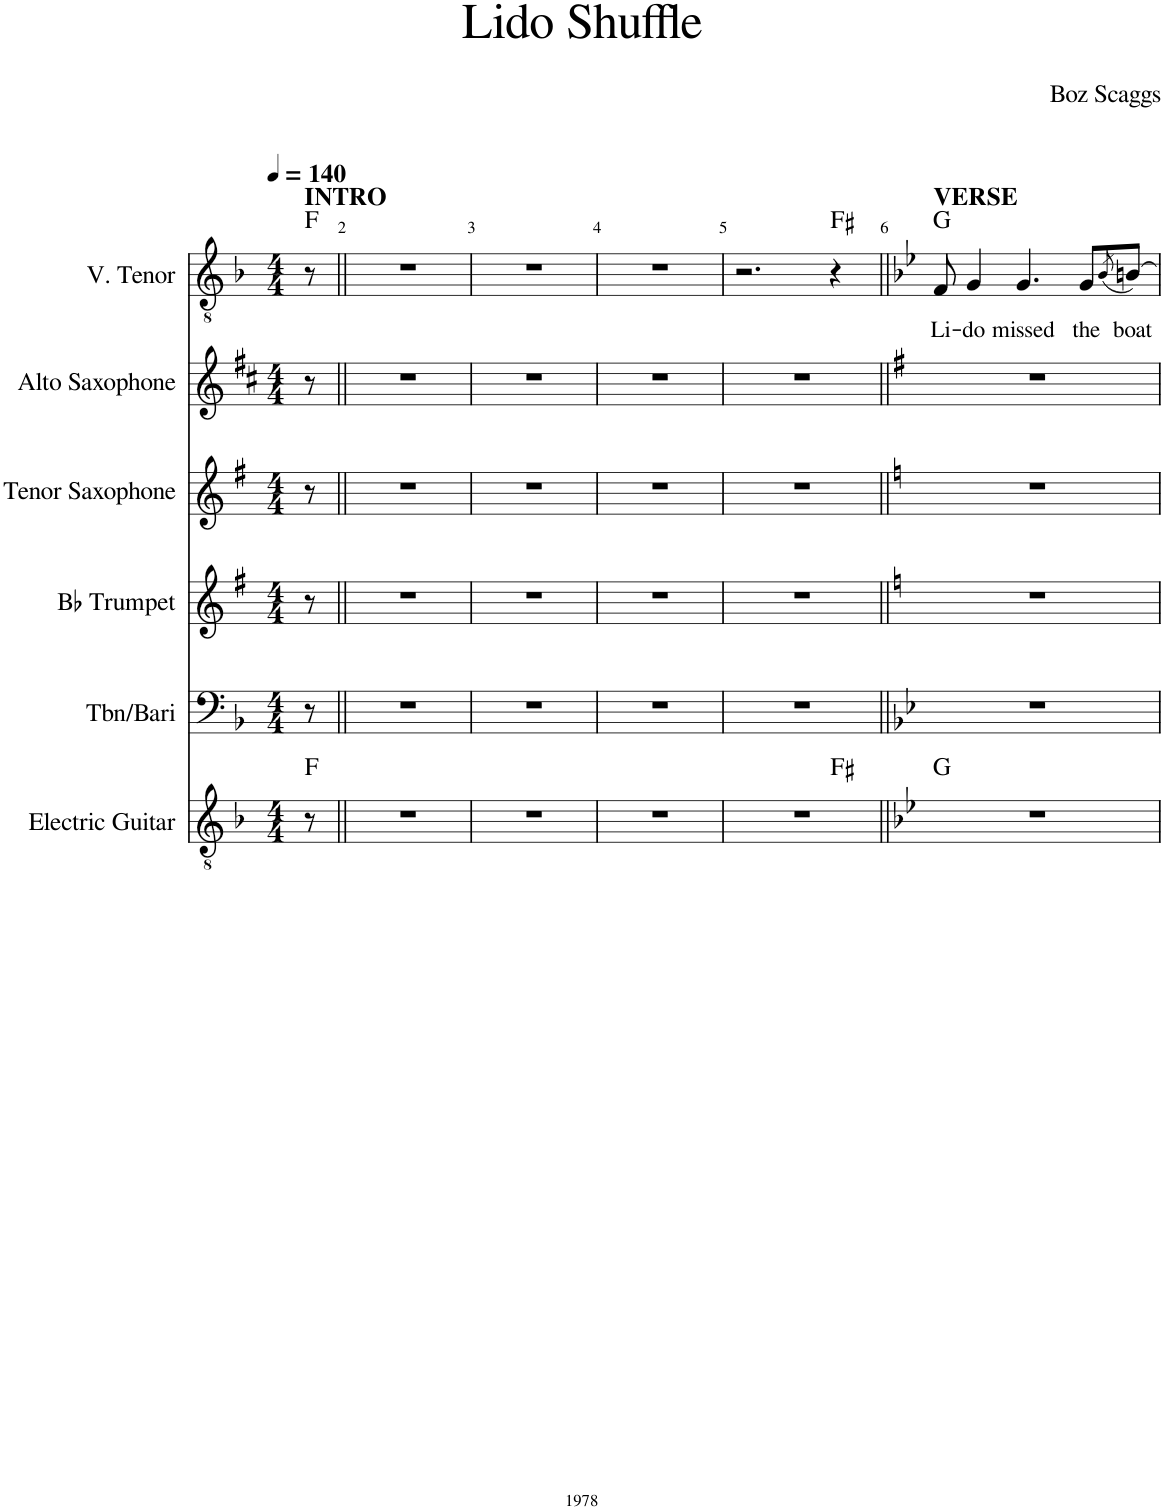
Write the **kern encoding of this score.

**kern	**harte	**kern	**kern	**kern	**kern	**kern	**text	**harte
*part6	*part6	*part5	*part4	*part3	*part2	*part1	*part1	*part1
*staff6	*	*staff5	*staff4	*staff3	*staff2	*staff1	*staff1	*
*I"Electric Guitar	*	*I"Tbn/Bari	*I"Bb Trumpet	*I"Tenor Saxophone	*I"Alto Saxophone	*I"V. Tenor	*	*
*I'El. Guit.	*	*I'Tbn/Bari	*I'Bb Tpt.	*I'T. Sax.	*I'A. Sax.	*I'V. Tenor	*	*
*clefGv2	*	*clefF4	*clefG2	*clefG2	*clefG2	*clefGv2	*	*
*	*	*	*Trd1c2	*Trd8c14	*Trd5c9	*	*	*
*k[b-]	*	*k[b-]	*k[f#]	*k[f#]	*k[f#c#]	*k[b-]	*	*
*M4/4	*	*M4/4	*M4/4	*M4/4	*M4/4	*M4/4	*	*
*MM140	*	*MM140	*MM140	*MM140	*MM140	*MM140	*	*
=1	=1	=1	=1	=1	=1	=1	=1	=1
!	!	!	!	!	!	!LO:TX:a:B:t=INTRO	!	!
8r	F:maj	8r	8r	8r	8r	8r	.	F:maj
=2||	=2||	=2||	=2||	=2||	=2||	=2||	=2||	=2||
1r	.	1r	1r	1r	1r	1r	.	.
=3	=3	=3	=3	=3	=3	=3	=3	=3
1r	.	1r	1r	1r	1r	1r	.	.
=4	=4	=4	=4	=4	=4	=4	=4	=4
1r	.	1r	1r	1r	1r	1r	.	.
=5	=5	=5	=5	=5	=5	=5	=5	=5
*^	*	*	*	*	*	*	*	*
1r	2.ryy	.	1r	1r	1r	1r	2.r	.	.
.	4ryy	F#:maj	.	.	.	.	4r	.	F#:maj
*v	*v	*	*	*	*	*	*	*	*
=6||	=6||	=6||	=6||	=6||	=6||	=6||	=6||	=6||
*k[b-e-]	*	*k[b-e-]	*k[]	*k[]	*k[f#]	*k[b-e-]	*	*
*^	*	*	*	*	*	*	*	*
!	!	!	!	!	!	!	!LO:TX:a:B:t=VERSE	!	!
!	!	!	!	!	!	!	!	!LO:LY:b	!
*v	*v	*	*	*	*	*	*	*	*
1r	G:maj	1r	1r	1r	1r	8F/	Li-	G:maj
!	!	!	!	!	!	!	!LO:LY:b	!
.	.	.	.	.	.	4G/	-do	.
!	!	!	!	!	!	!	!LO:LY:b	!
.	.	.	.	.	.	4.G/	missed	.
!	!	!	!	!	!	!	!LO:LY:b	!
.	.	.	.	.	.	8G/L	the	.
.	.	.	.	.	.	(8qB-/	.	.
!	!	!	!	!	!	!	!LO:LY:b	!
.	.	.	.	.	.	[8Bn/J)	boat	.
=	=	=	=	=	=	=	=	=
*-	*-	*-	*-	*-	*-	*-	*-	*-
